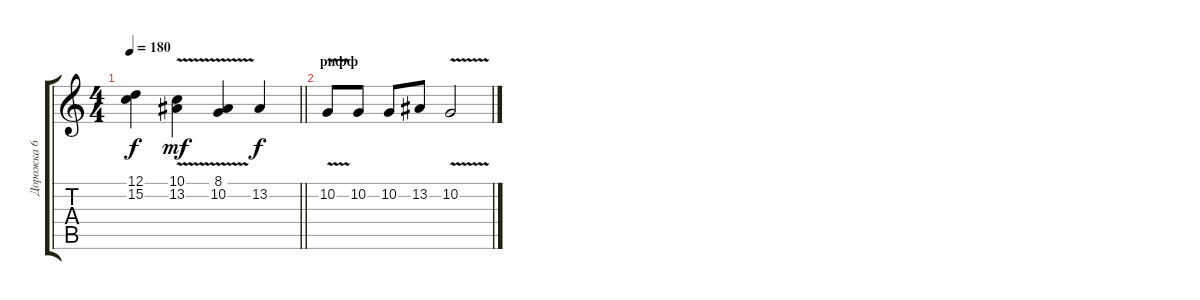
\track ("Дорожка 6" "Дорожка 6") {instrument piccolo}
\staff {score tabs}
\tuning (D4 A3 F3 C3 G2 D2) {hide}
\ts (4 4)
\tempo 180
\clef g2
\barLineRight lightlight
\ks c
(12.1{t} 15.2{t}).4{dy f} (10.1{v} 13.2).4{dy mf} (8.1{v} 10.2).4 13.2.4{dy f} |
\section ("" "рифф")
10.2{v}.8 10.2.8 10.2.8 13.2.8 10.2{v}.2
